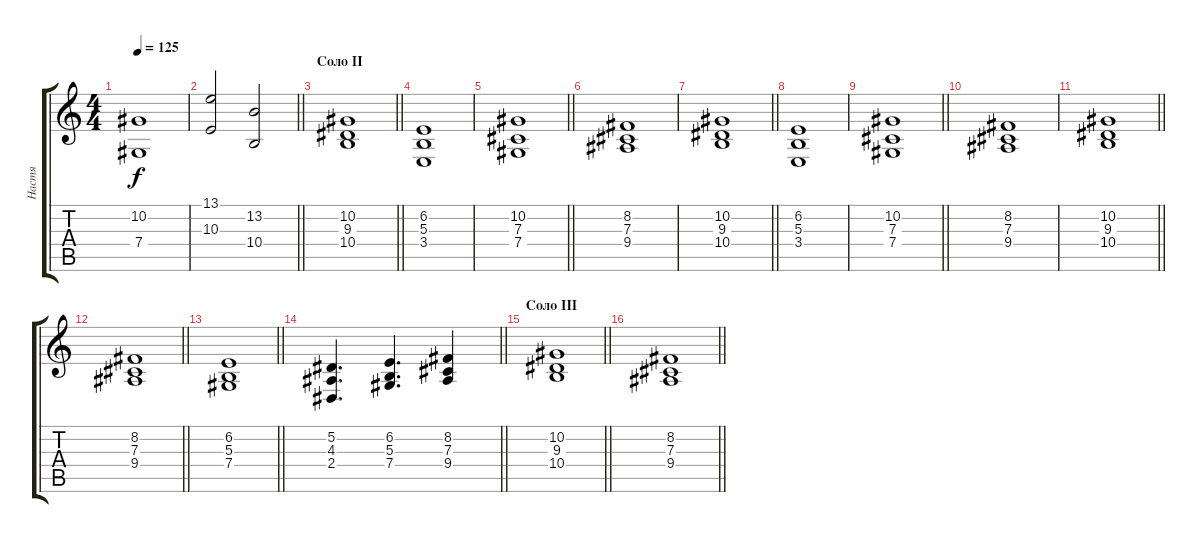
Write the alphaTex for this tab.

\track ("Настя" "Настя") {instrument synthstrings2}
\staff {score tabs}
\tuning (Eb4 Bb3 Gb3 Db3 Ab2 Eb2) {hide}
\ts (4 4)
\tempo 125
\clef g2
\ks c
(10.2 7.4).1{dy f} |
\barLineRight lightlight
(13.1 10.3).2 (13.2 10.4).2 |
\section ("" "Соло II")
\barLineRight lightlight
(10.2 9.3 10.4).1 |
(6.2 5.3 3.4).1 |
\barLineRight lightlight
(10.2 7.3 7.4).1 |
(8.2 7.3 9.4).1 |
\barLineRight lightlight
(10.2 9.3 10.4).1 |
(6.2 5.3 3.4).1 |
\barLineRight lightlight
(10.2 7.3 7.4).1 |
(8.2 7.3 9.4).1 |
\barLineRight lightlight
(10.2 9.3 10.4).1 |
\barLineRight lightlight
(8.2 7.3 9.4).1 |
\barLineRight lightlight
(6.2 5.3 7.4).1 |
\barLineRight lightlight
(5.2 4.3 2.4).4{d} (6.2 5.3 7.4).4{d} (8.2 7.3 9.4).4 |
\section ("" "Соло III")
\barLineRight lightlight
(10.2 9.3 10.4).1 |
\barLineRight lightlight
(8.2 7.3 9.4).1
